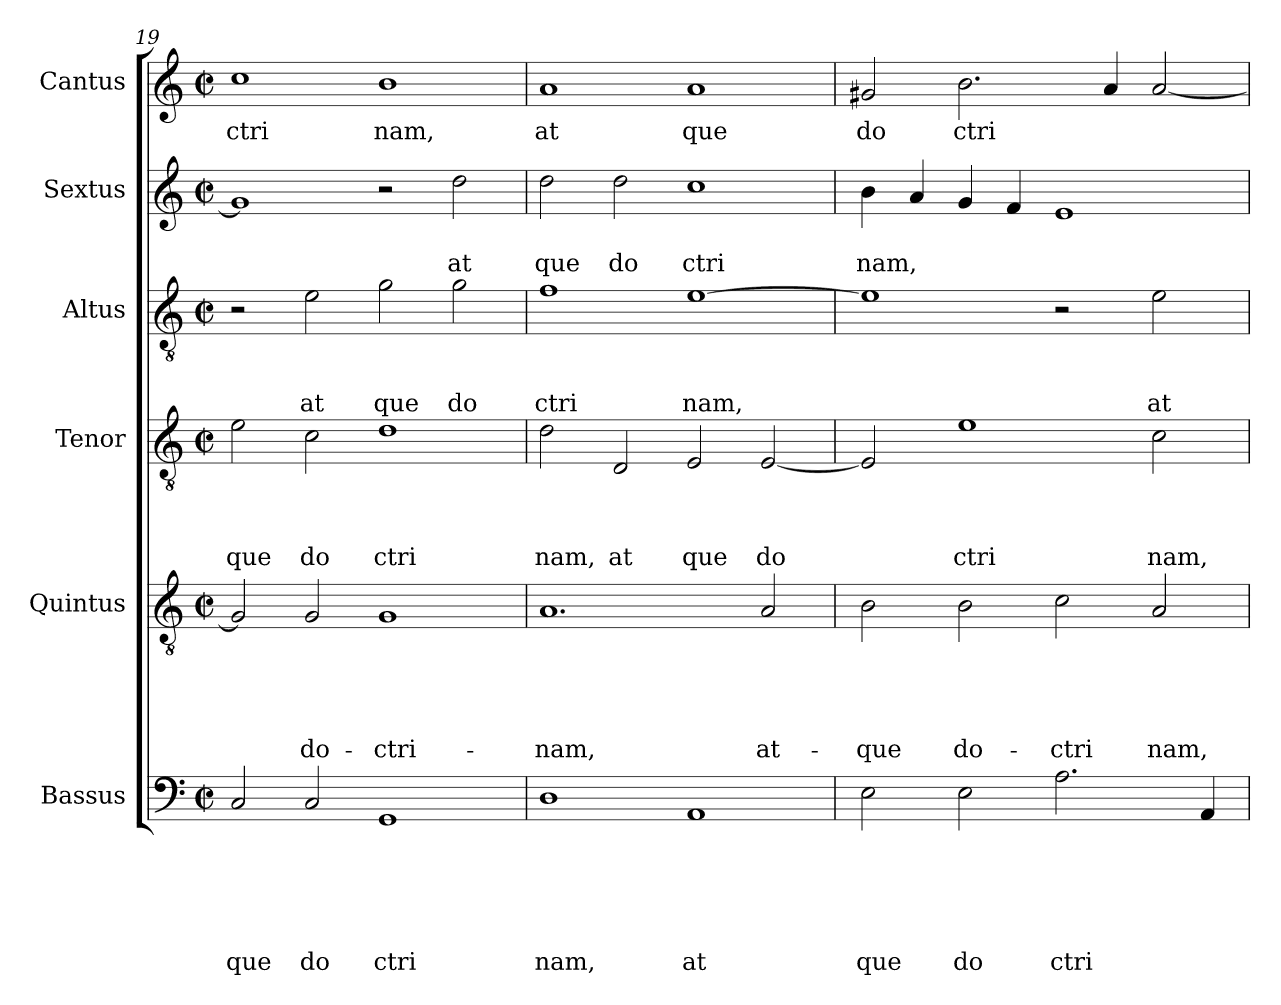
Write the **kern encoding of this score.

**kern	**text	**text	**text	**text	**text	**text	**kern	**text	**text	**text	**text	**text	**kern	**text	**text	**text	**text	**kern	**text	**text	**text	**kern	**text	**text	**kern	**text
*part6	*part6	*part6	*part6	*part6	*part6	*part6	*part5	*part5	*part5	*part5	*part5	*part5	*part4	*part4	*part4	*part4	*part4	*part3	*part3	*part3	*part3	*part2	*part2	*part2	*part1	*part1
*staff6	*staff6	*staff6	*staff6	*staff6	*staff6	*staff6	*staff5	*staff5	*staff5	*staff5	*staff5	*staff5	*staff4	*staff4	*staff4	*staff4	*staff4	*staff3	*staff3	*staff3	*staff3	*staff2	*staff2	*staff2	*staff1	*staff1
*I"Bassus	*	*	*	*	*	*	*I"Quintus	*	*	*	*	*	*I"Tenor	*	*	*	*	*I"Altus	*	*	*	*I"Sextus	*	*	*I"Cantus	*
!!LO:PB:g=z
*clefF4	*	*	*	*	*	*	*clefGv2	*	*	*	*	*	*clefGv2	*	*	*	*	*clefGv2	*	*	*	*clefG2	*	*	*clefG2	*
*k[]	*	*	*	*	*	*	*k[]	*	*	*	*	*	*k[]	*	*	*	*	*k[]	*	*	*	*k[]	*	*	*k[]	*
*C:	*	*	*	*	*	*	*C:	*	*	*	*	*	*C:	*	*	*	*	*C:	*	*	*	*C:	*	*	*C:	*
*M2/2	*	*	*	*	*	*	*M2/2	*	*	*	*	*	*M2/2	*	*	*	*	*M2/2	*	*	*	*M2/2	*	*	*M2/2	*
*met(c|)	*	*	*	*	*	*	*met(c|)	*	*	*	*	*	*met(c|)	*	*	*	*	*met(c|)	*	*	*	*met(c|)	*	*	*met(c|)	*
=19	=19	=19	=19	=19	=19	=19	=19	=19	=19	=19	=19	=19	=19	=19	=19	=19	=19	=19	=19	=19	=19	=19	=19	=19	=19	=19
!	!	!	!	!	!	!LO:LY:b	!	!	!	!	!	!	!	!	!	!	!LO:LY:b	!	!	!	!	!	!	!	!	!LO:LY:b
2C/	.	.	.	.	.	-que	2G/]	.	.	.	.	.	2e\	.	.	.	que	2r	.	.	.	1g]	.	.	1cc	ctri
!	!	!	!	!	!	!LO:LY:b	!	!	!	!	!	!LO:LY:b	!	!	!	!	!LO:LY:b	!	!	!	!LO:LY:b	!	!	!	!	!
2C/	.	.	.	.	.	do	2G/	.	.	.	.	do-	2c\	.	.	.	do	2e\	.	.	at	.	.	.	.	.
!	!	!	!	!	!	!LO:LY:b	!	!	!	!	!	!LO:LY:b	!	!	!	!	!LO:LY:b	!	!	!	!LO:LY:b	!	!	!	!	!LO:LY:b
1GG	.	.	.	.	.	ctri	1G	.	.	.	.	-ctri-	1d	.	.	.	ctri	2g\	.	.	que	2r	.	.	1b	nam,
!	!	!	!	!	!	!	!	!	!	!	!	!	!	!	!	!	!	!	!	!	!LO:LY:b	!	!	!LO:LY:b	!	!
.	.	.	.	.	.	.	.	.	.	.	.	.	.	.	.	.	.	2g\	.	.	do	2dd\	.	at	.	.
=20	=20	=20	=20	=20	=20	=20	=20	=20	=20	=20	=20	=20	=20	=20	=20	=20	=20	=20	=20	=20	=20	=20	=20	=20	=20	=20
!	!	!	!	!	!	!LO:LY:b	!	!	!	!	!	!LO:LY:b	!	!	!	!	!LO:LY:b	!	!	!	!LO:LY:b	!	!	!LO:LY:b	!	!LO:LY:b
1D	.	.	.	.	.	nam,	1.A	.	.	.	.	-nam,	2d\	.	.	.	nam,	1f	.	.	ctri	2dd\	.	que	1a	at
!	!	!	!	!	!	!	!	!	!	!	!	!	!	!	!	!	!LO:LY:b	!	!	!	!	!	!	!LO:LY:b	!	!
.	.	.	.	.	.	.	.	.	.	.	.	.	2D/	.	.	.	at	.	.	.	.	2dd\	.	do	.	.
!	!	!	!	!	!	!LO:LY:b	!	!	!	!	!	!	!	!	!	!	!LO:LY:b	!	!	!	!LO:LY:b	!	!	!LO:LY:b	!	!LO:LY:b
1AA	.	.	.	.	.	at	.	.	.	.	.	.	2E/	.	.	.	que	[>1e	.	.	nam,	1cc	.	ctri	1a	que
!	!	!	!	!	!	!	!	!	!	!	!	!LO:LY:b	!	!	!	!	!LO:LY:b	!	!	!	!	!	!	!	!	!
.	.	.	.	.	.	.	2A/	.	.	.	.	at-	[<2E/	.	.	.	do	.	.	.	.	.	.	.	.	.
=21	=21	=21	=21	=21	=21	=21	=21	=21	=21	=21	=21	=21	=21	=21	=21	=21	=21	=21	=21	=21	=21	=21	=21	=21	=21	=21
!	!	!	!	!	!	!LO:LY:b	!	!	!	!	!	!LO:LY:b	!	!	!	!	!	!	!	!	!	!	!	!LO:LY:b	!	!LO:LY:b
2E\	.	.	.	.	.	que	2B\	.	.	.	.	-que	2E/]	.	.	.	.	1e]	.	.	.	4b\	.	nam,	2g#X/	do
.	.	.	.	.	.	.	.	.	.	.	.	.	.	.	.	.	.	.	.	.	.	4a/	.	.	.	.
!	!	!	!	!	!	!LO:LY:b	!	!	!	!	!	!LO:LY:b	!	!	!	!	!LO:LY:b	!	!	!	!	!	!	!	!	!LO:LY:b
2E\	.	.	.	.	.	do	2B\	.	.	.	.	do-	1e	.	.	.	ctri	.	.	.	.	4g/	.	.	2.b\	ctri
.	.	.	.	.	.	.	.	.	.	.	.	.	.	.	.	.	.	.	.	.	.	4f/	.	.	.	.
!	!	!	!	!	!	!LO:LY:b	!	!	!	!	!	!LO:LY:b	!	!	!	!	!	!	!	!	!	!	!	!	!	!
2.A\	.	.	.	.	.	ctri	2c\	.	.	.	.	-ctri	.	.	.	.	.	2r	.	.	.	1e	.	.	.	.
.	.	.	.	.	.	.	.	.	.	.	.	.	.	.	.	.	.	.	.	.	.	.	.	.	4a/	.
!	!	!	!	!	!	!	!	!	!	!	!	!LO:LY:b	!	!	!	!	!LO:LY:b	!	!	!	!LO:LY:b	!	!	!	!	!
.	.	.	.	.	.	.	2A/	.	.	.	.	nam,	2c\	.	.	.	nam,	2e\	.	.	at	.	.	.	[<2a/	.
4AA/	.	.	.	.	.	.	.	.	.	.	.	.	.	.	.	.	.	.	.	.	.	.	.	.	.	.
=	=	=	=	=	=	=	=	=	=	=	=	=	=	=	=	=	=	=	=	=	=	=	=	=	=	=
*-	*-	*-	*-	*-	*-	*-	*-	*-	*-	*-	*-	*-	*-	*-	*-	*-	*-	*-	*-	*-	*-	*-	*-	*-	*-	*-
